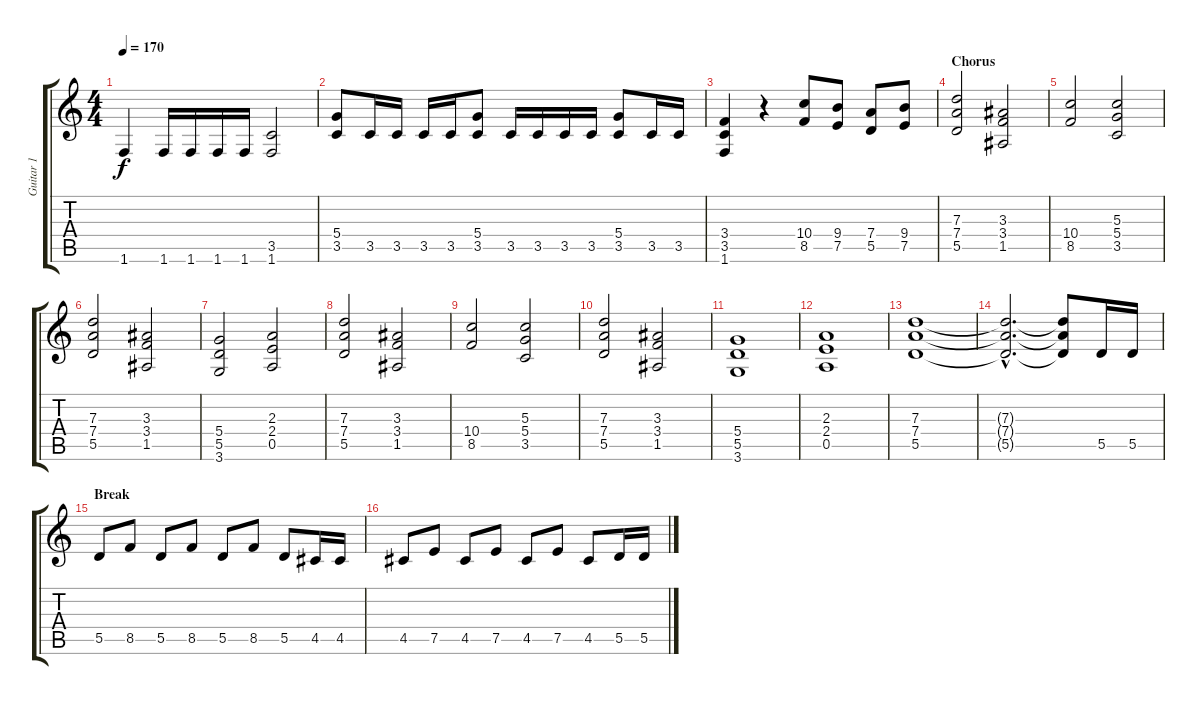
\track ("Guitar 1" "Guitar 1") {instrument overdrivenguitar}
\staff {score tabs}
\tuning (E4 B3 G3 D3 A2 E2) {hide}
\ts (4 4)
\tempo 170
\clef g2
\ks c
1.6.4{dy f} 1.6.16 1.6.16 1.6.16 1.6.16 (3.5 1.6).2 |
(5.4 3.5).8 3.5.16 3.5.16 3.5.16 3.5.16 (5.4 3.5).8 3.5.16 3.5.16 3.5.16 3.5.16 (5.4 3.5).8 3.5.16 3.5.16 |
(3.4 3.5 1.6).4 r.4 (10.4 8.5).8 (9.4 7.5).8 (7.4 5.5).8 (9.4 7.5).8 |
\section ("" "Chorus")
(7.3 7.4 5.5).2 (3.3 3.4 1.5).2 |
(10.4 8.5).2 (5.3 5.4 3.5).2 |
(7.3 7.4 5.5).2 (3.3 3.4 1.5).2 |
(5.4 5.5 3.6).2 (2.3 2.4 0.5).2 |
(7.3 7.4 5.5).2 (3.3 3.4 1.5).2 |
(10.4 8.5).2 (5.3 5.4 3.5).2 |
(7.3 7.4 5.5).2 (3.3 3.4 1.5).2 |
(5.4 5.5 3.6).1 |
(2.3 2.4 0.5).1 |
(7.3 7.4 5.5).1 |
(7.3{hac t} 7.4{hac t} 5.5{hac t}).2{d} (7.3{t} 7.4{t} 5.5{t}).8 5.5.16 5.5.16 |
\section ("" "Break")
5.5.8 8.5.8 5.5.8 8.5.8 5.5.8 8.5.8 5.5.8 4.5.16 4.5.16 |
4.5.8 7.5.8 4.5.8 7.5.8 4.5.8 7.5.8 4.5.8 5.5.16 5.5.16
